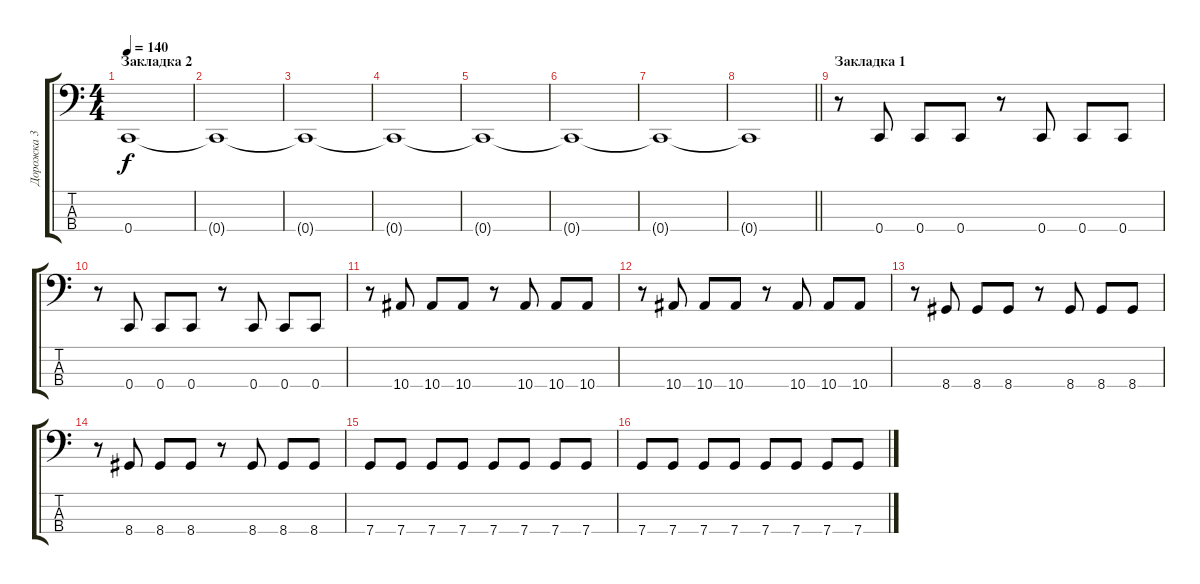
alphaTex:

\track ("Дорожка 3" "Дорожка 3") {instrument electricbasspick}
\staff {score tabs}
\tuning (F2 C2 G1 C1) {hide}
\ts (4 4)
\section ("" "Закладка 2")
\tempo 140
\clef f4
\ks c
0.4.1{dy f} |
0.4{t}.1 |
0.4{t}.1 |
0.4{t}.1 |
0.4{t}.1 |
0.4{t}.1 |
0.4{t}.1 |
\barLineRight lightlight
0.4{t}.1 |
\section ("" "Закладка 1")
r.8 0.4.8 0.4.8 0.4.8 r.8 0.4.8 0.4.8 0.4.8 |
r.8 0.4.8 0.4.8 0.4.8 r.8 0.4.8 0.4.8 0.4.8 |
r.8 10.4.8 10.4.8 10.4.8 r.8 10.4.8 10.4.8 10.4.8 |
r.8 10.4.8 10.4.8 10.4.8 r.8 10.4.8 10.4.8 10.4.8 |
r.8 8.4.8 8.4.8 8.4.8 r.8 8.4.8 8.4.8 8.4.8 |
r.8 8.4.8 8.4.8 8.4.8 r.8 8.4.8 8.4.8 8.4.8 |
7.4.8 7.4.8 7.4.8 7.4.8 7.4.8 7.4.8 7.4.8 7.4.8 |
7.4.8 7.4.8 7.4.8 7.4.8 7.4.8 7.4.8 7.4.8 7.4.8
